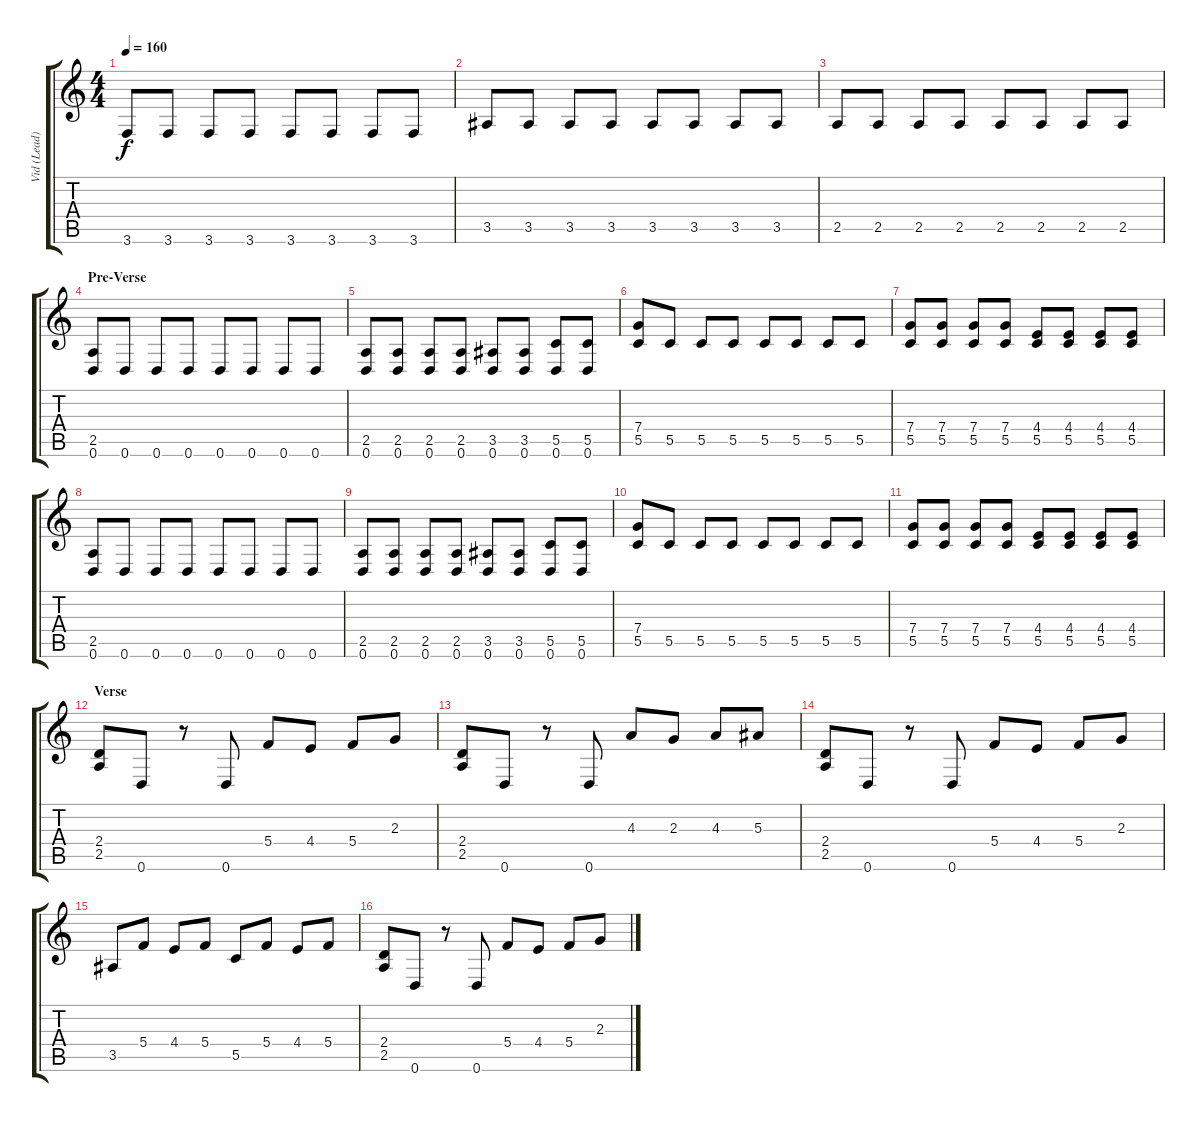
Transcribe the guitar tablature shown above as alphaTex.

\track ("Vid (Lead)" "Vid (Lead)") {instrument distortionguitar}
\staff {score tabs}
\tuning (D4 A3 F3 C3 G2 D2) {hide}
\ts (4 4)
\tempo 160
\clef g2
\ks c
3.6.8{dy f} 3.6.8 3.6.8 3.6.8 3.6.8 3.6.8 3.6.8 3.6.8 |
3.5.8 3.5.8 3.5.8 3.5.8 3.5.8 3.5.8 3.5.8 3.5.8 |
2.5.8 2.5.8 2.5.8 2.5.8 2.5.8 2.5.8 2.5.8 2.5.8 |
\section ("" "Pre-Verse")
(2.5 0.6).8 0.6.8 0.6.8 0.6.8 0.6.8 0.6.8 0.6.8 0.6.8 |
(2.5 0.6).8 (2.5 0.6).8 (2.5 0.6).8 (2.5 0.6).8 (3.5 0.6).8 (3.5 0.6).8 (5.5 0.6).8 (5.5 0.6).8 |
(7.4 5.5).8 5.5.8 5.5.8 5.5.8 5.5.8 5.5.8 5.5.8 5.5.8 |
(7.4 5.5).8 (7.4 5.5).8 (7.4 5.5).8 (7.4 5.5).8 (4.4 5.5).8 (4.4 5.5).8 (4.4 5.5).8 (4.4 5.5).8 |
(2.5 0.6).8 0.6.8 0.6.8 0.6.8 0.6.8 0.6.8 0.6.8 0.6.8 |
(2.5 0.6).8 (2.5 0.6).8 (2.5 0.6).8 (2.5 0.6).8 (3.5 0.6).8 (3.5 0.6).8 (5.5 0.6).8 (5.5 0.6).8 |
(7.4 5.5).8 5.5.8 5.5.8 5.5.8 5.5.8 5.5.8 5.5.8 5.5.8 |
(7.4 5.5).8 (7.4 5.5).8 (7.4 5.5).8 (7.4 5.5).8 (4.4 5.5).8 (4.4 5.5).8 (4.4 5.5).8 (4.4 5.5).8 |
\section ("" "Verse")
(2.4 2.5).8 0.6.8 r.8 0.6.8 5.4.8 4.4.8 5.4.8 2.3.8 |
(2.4 2.5).8 0.6.8 r.8 0.6.8 4.3.8 2.3.8 4.3.8 5.3.8 |
(2.4 2.5).8 0.6.8 r.8 0.6.8 5.4.8 4.4.8 5.4.8 2.3.8 |
3.5.8 5.4.8 4.4.8 5.4.8 5.5.8 5.4.8 4.4.8 5.4.8 |
(2.4 2.5).8 0.6.8 r.8 0.6.8 5.4.8 4.4.8 5.4.8 2.3.8
